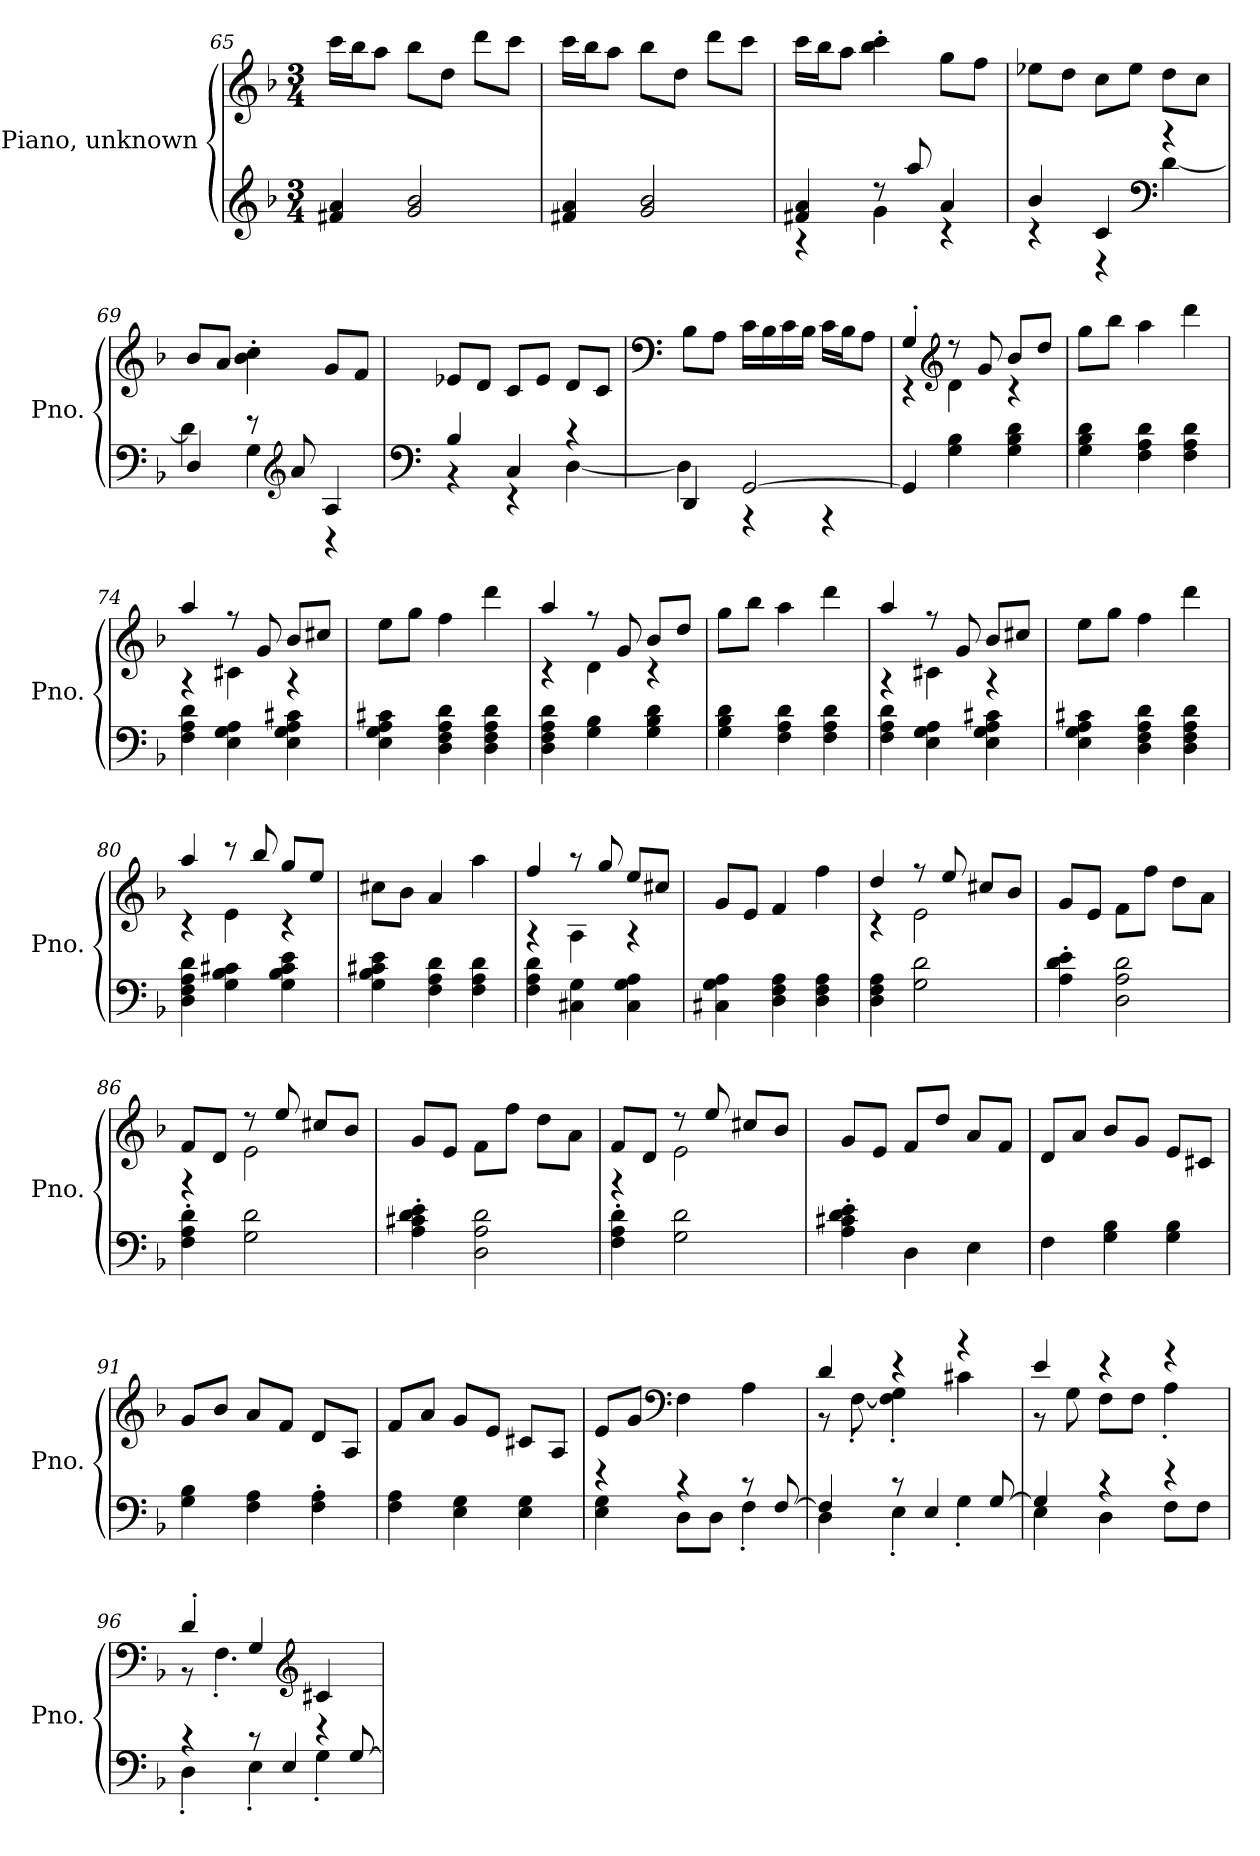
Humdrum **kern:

**kern	**kern
*part1	*part1
*staff2	*staff1
*I"Piano, unknown	*
*I'Pno.	*
*clefG2	*clefG2
*k[b-]	*k[b-]
*M3/4	*M3/4
=65	=65
4f#X/ 4a/	16ccc\LL
.	16bb-\J
.	8aa\J
2g/ 2b-/	8bb-\L
.	8dd\J
.	8ddd\L
.	8ccc\J
!!LO:LB:g=z
=66	=66
4f#X/ 4a/	16ccc\LL
.	16bb-\J
.	8aa\J
2g/ 2b-/	8bb-\L
.	8dd\J
.	8ddd\L
.	8ccc\J
=67	=67
*^	*
4f#X/ 4a/	4r	16ccc\LL
.	.	16bb-\J
.	.	8aa\J
8r	4g\	4bb-\' 4ccc\'
8aa/	.	.
4a/	4r	8gg\L
.	.	8ff\J
=68	=68	=68
4b-/	4r	8ee-X\L
.	.	8dd\J
4c/	4r	8cc\L
.	.	8ee-\J
*clefF4	*	*
4r	[4d\	8dd\L
.	.	8cc\J
=69	=69	=69
4D/	4d\]	8b-/L
.	.	8a/J
8r	4G\	4b-\' 4cc\'
*clefG2	*	*
8a/	.	.
4A/	4r	8g/L
.	.	8f/J
!!LO:LB:g=z
=70	=70	=70
*clefF4	*	*
4B-/	4r	8e-X/L
.	.	8d/J
4C/	4r	8c/L
.	.	8e-/J
4r	[4D\	8d/L
.	.	8c/J
=71	=71	=71
*	*	*clefF4
4DD/	4D\]	8B-\L
.	.	8A\J
[2GG/	4r	16c\LL
.	.	16B-\
.	.	16c\
.	.	16B-\JJ
.	4r	16c\LL
.	.	16B-\J
.	.	8A\J
*v	*v	*
=72	=72
*	*^
4GG/]	4G'/	4r
*	*clefG2	*
4G\ 4B-\	8r	4d\
.	8g/	.
4G\ 4B-\ 4d\	8b-/L	4r
.	8dd/J	.
*	*v	*v
=73	=73
4G\ 4B-\ 4d\	8gg\L
.	8bb-\J
4F\ 4A\ 4d\	4aa\
4F\ 4A\ 4d\	4ddd\
=74	=74
*	*^
4F\ 4A\ 4d\	4aa/	4r
4E\ 4G\ 4A\	8r	4c#X\
.	8g/	.
4E\ 4G\ 4A\ 4c#X\	8b-/L	4r
.	8cc#X/J	.
*	*v	*v
!!LO:LB:g=z
=75	=75
4E\ 4G\ 4A\ 4c#X\	8ee\L
.	8gg\J
4D\ 4F\ 4A\ 4d\	4ff\
4D\ 4F\ 4A\ 4d\	4ddd\
=76	=76
*	*^
4D\ 4F\ 4A\ 4d\	4aa/	4r
4G\ 4B-\	8r	4d\
.	8g/	.
4G\ 4B-\ 4d\	8b-/L	4r
.	8dd/J	.
*	*v	*v
=77	=77
4G\ 4B-\ 4d\	8gg\L
.	8bb-\J
4F\ 4A\ 4d\	4aa\
4F\ 4A\ 4d\	4ddd\
=78	=78
*	*^
4F\ 4A\ 4d\	4aa/	4r
4E\ 4G\ 4A\	8r	4c#X\
.	8g/	.
4E\ 4G\ 4A\ 4c#X\	8b-/L	4r
.	8cc#X/J	.
*	*v	*v
=79	=79
4E\ 4G\ 4A\ 4c#X\	8ee\L
.	8gg\J
4D\ 4F\ 4A\ 4d\	4ff\
4D\ 4F\ 4A\ 4d\	4ddd\
=80	=80
*	*^
4D\ 4F\ 4A\ 4d\	4aa/	4r
4G\ 4B-\ 4c#X\	8r	4e\
.	8bb-/	.
4G\ 4B-\ 4c#\ 4e\	8gg/L	4r
.	8ee/J	.
*	*v	*v
!!LO:LB:g=z
=81	=81
4G\ 4B-\ 4c#X\ 4e\	8cc#X\L
.	8b-\J
4F\ 4A\ 4d\	4a/
4F\ 4A\ 4d\	4aa\
=82	=82
*	*^
4F\ 4A\ 4d\	4ff/	4r
4C#X\ 4G\	8r	4A\
.	8gg/	.
4C#\ 4G\ 4A\	8ee/L	4r
.	8cc#X/J	.
*	*v	*v
=83	=83
4C#X\ 4G\ 4A\	8g/L
.	8e/J
4D\ 4F\ 4A\	4f/
4D\ 4F\ 4A\	4ff\
=84	=84
*	*^
4D\ 4F\ 4A\	4dd/	4r
2G\ 2d\	8r	2e\
.	8ee/	.
.	8cc#X/L	.
.	8b-/J	.
*	*v	*v
=85	=85
4A\' 4d\' 4e\'	8g/L
.	8e/J
2D\ 2A\ 2d\	8f\L
.	8ff\J
.	8dd\L
.	8a\J
=86	=86
*	*^
4F\' 4A\' 4d\'	8f/L	4r
.	8d/J	.
2G\ 2d\	8r	2e\
.	8ee/	.
.	8cc#X/L	.
.	8b-/J	.
*	*v	*v
!!LO:LB:g=z
=87	=87
4A\' 4c#X\' 4d\' 4e\'	8g/L
.	8e/J
2D\ 2A\ 2d\	8f\L
.	8ff\J
.	8dd\L
.	8a\J
=88	=88
*	*^
4F\' 4A\' 4d\'	8f/L	4r
.	8d/J	.
2G\ 2d\	8r	2e\
.	8ee/	.
.	8cc#X/L	.
.	8b-/J	.
*	*v	*v
=89	=89
4A\' 4c#X\' 4d\' 4e\'	8g/L
.	8e/J
4D\	8f/L
.	8dd/J
4E\	8a/L
.	8f/J
=90	=90
4F\	8d/L
.	8a/J
4G\ 4B-\	8b-/L
.	8g/J
4G\ 4B-\	8e/L
.	8c#X/J
=91	=91
4G\ 4B-\	8g/L
.	8b-/J
4F\ 4A\	8a/L
.	8f/J
4F\' 4A\'	8d/L
.	8A/J
!!LO:PB:g=z
=92	=92
4F\ 4A\	8f/L
.	8a/J
4E\ 4G\	8g/L
.	8e/J
4E\ 4G\	8c#X/L
.	8A/J
=93	=93
*^	*
4r	4E\ 4G\	8e/L
.	.	8g/J
*	*	*clefF4
4r	8D\L	4F\
.	8D\J	.
8r	4F'\	4A\
[8F/	.	.
=94	=94	=94
*	*	*^
4F/]	4D\	4d/	8r
.	.	.	[8F'\
8r	4E'\	4r	4F\]' 4G\'
4E/	.	.	.
.	4G'\	4r	4c#X\
[8G/	.	.	.
=95	=95	=95	=95
4G/]	4E\	4e/	8r
.	.	.	8G\
4r	4D\	4r	8F\L
.	.	.	8F\J
4r	8F\L	4r	4A'\
.	8F\J	.	.
=96	=96	=96	=96
4r	4D'\	4d'/	8r
.	.	.	4.F'\
8r	4E'\	4G/	.
4E/	.	.	.
*	*	*clefG2	*
.	4G'\	4c#X/	4r
[8G/	.	.	.
*v	*v	*	*
*	*v	*v
=	=
*-	*-
